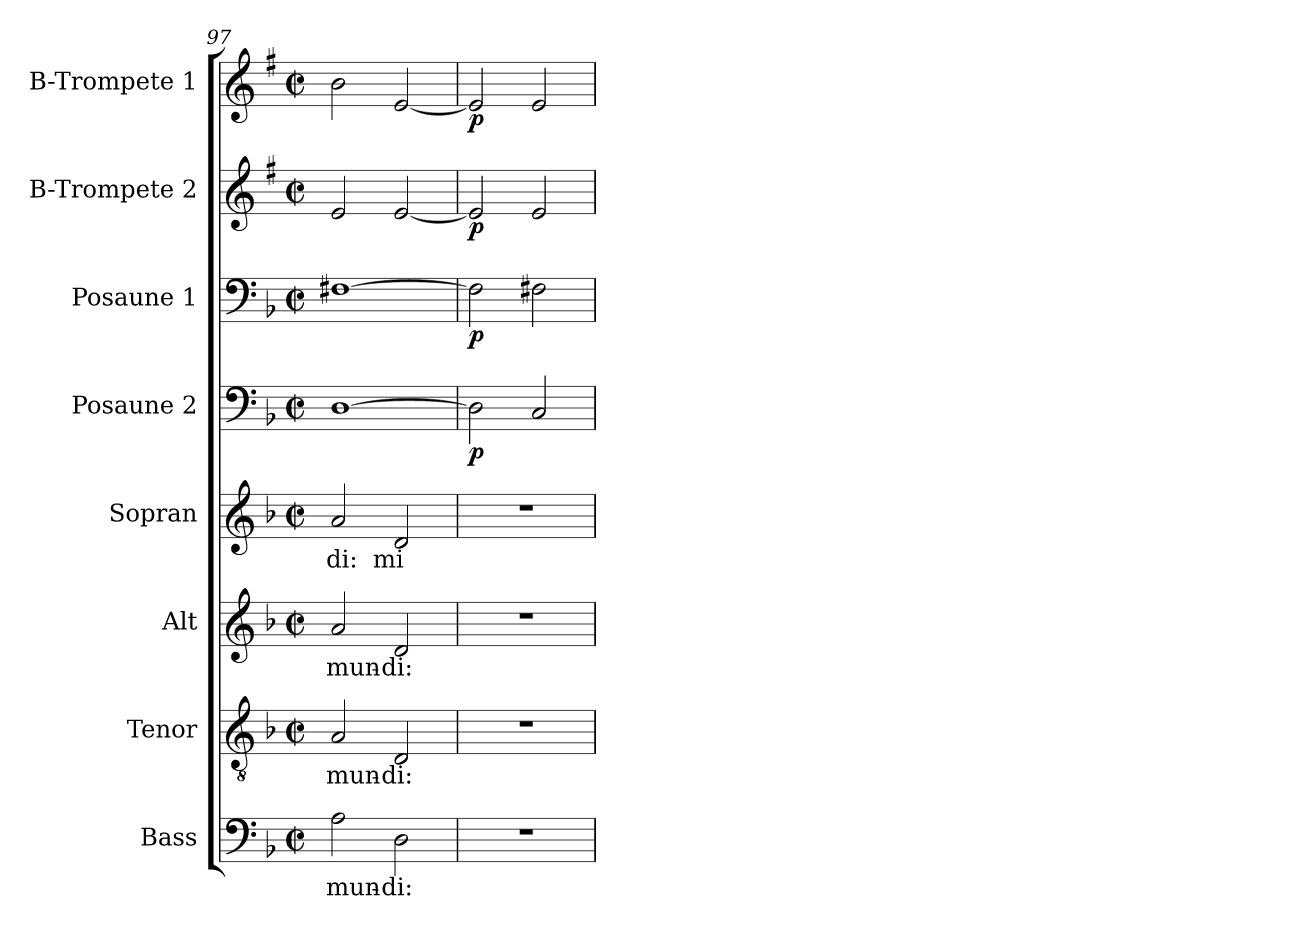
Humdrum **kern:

**kern	**text	**kern	**text	**kern	**text	**kern	**text	**kern	**dynam	**kern	**dynam	**kern	**dynam	**kern	**dynam
*part8	*part8	*part7	*part7	*part6	*part6	*part5	*part5	*part4	*part4	*part3	*part3	*part2	*part2	*part1	*part1
*staff8	*staff8	*staff7	*staff7	*staff6	*staff6	*staff5	*staff5	*staff4	*staff4	*staff3	*staff3	*staff2	*staff2	*staff1	*staff1
*I"Bass	*	*I"Tenor	*	*I"Alt	*	*I"Sopran	*	*I"Posaune 2	*	*I"Posaune 1	*	*I"B-Trompete 2	*	*I"B-Trompete 1	*
*I'B.	*	*I'T.	*	*I'A.	*	*I'S.	*	*I'Pos. 2	*	*I'Pos. 1	*	*I'B Trp. 2	*	*I'B Trp. 1	*
!!LO:LB:g=z
*clefF4	*	*clefGv2	*	*clefG2	*	*clefG2	*	*clefF4	*	*clefF4	*	*clefG2	*	*clefG2	*
*	*	*	*	*	*	*	*	*	*	*	*	*ITrd1c2	*	*ITrd1c2	*
*k[b-]	*	*k[b-]	*	*k[b-]	*	*k[b-]	*	*k[b-]	*	*k[b-]	*	*k[b-]	*	*k[b-]	*
*F:	*	*F:	*	*F:	*	*F:	*	*F:	*	*F:	*	*F:	*	*F:	*
*M2/2	*	*M2/2	*	*M2/2	*	*M2/2	*	*M2/2	*	*M2/2	*	*M2/2	*	*M2/2	*
*met(c|)	*	*met(c|)	*	*met(c|)	*	*met(c|)	*	*met(c|)	*	*met(c|)	*	*met(c|)	*	*met(c|)	*
=97	=97	=97	=97	=97	=97	=97	=97	=97	=97	=97	=97	=97	=97	=97	=97
!	!LO:LY:b	!	!LO:LY:b	!	!LO:LY:b	!	!LO:LY:b	!	!	!	!	!	!	!	!
2A\	mun-	2A/	mun-	2a/	mun-	2a/	-di:	[1D	.	[1F#X	.	2d/	.	2a\	.
!	!LO:LY:b	!	!LO:LY:b	!	!LO:LY:b	!	!LO:LY:b	!	!	!	!	!	!	!	!
2D\	-di:	2D/	-di:	2d/	-di:	2d/	mi-	.	.	.	.	[2d/	.	[2d/	.
=98	=98	=98	=98	=98	=98	=98	=98	=98	=98	=98	=98	=98	=98	=98	=98
!	!	!	!	!	!	!	!	!	!LO:DY:b	!	!LO:DY:b	!	!LO:DY:b	!	!LO:DY:b
1r	.	1r	.	1r	.	1r	.	2D\]	p	2F#\]	p	2d/]	p	2d/]	p
.	.	.	.	.	.	.	.	2C/	.	2F#X\	.	2d/	.	2d/	.
=	=	=	=	=	=	=	=	=	=	=	=	=	=	=	=
*-	*-	*-	*-	*-	*-	*-	*-	*-	*-	*-	*-	*-	*-	*-	*-
